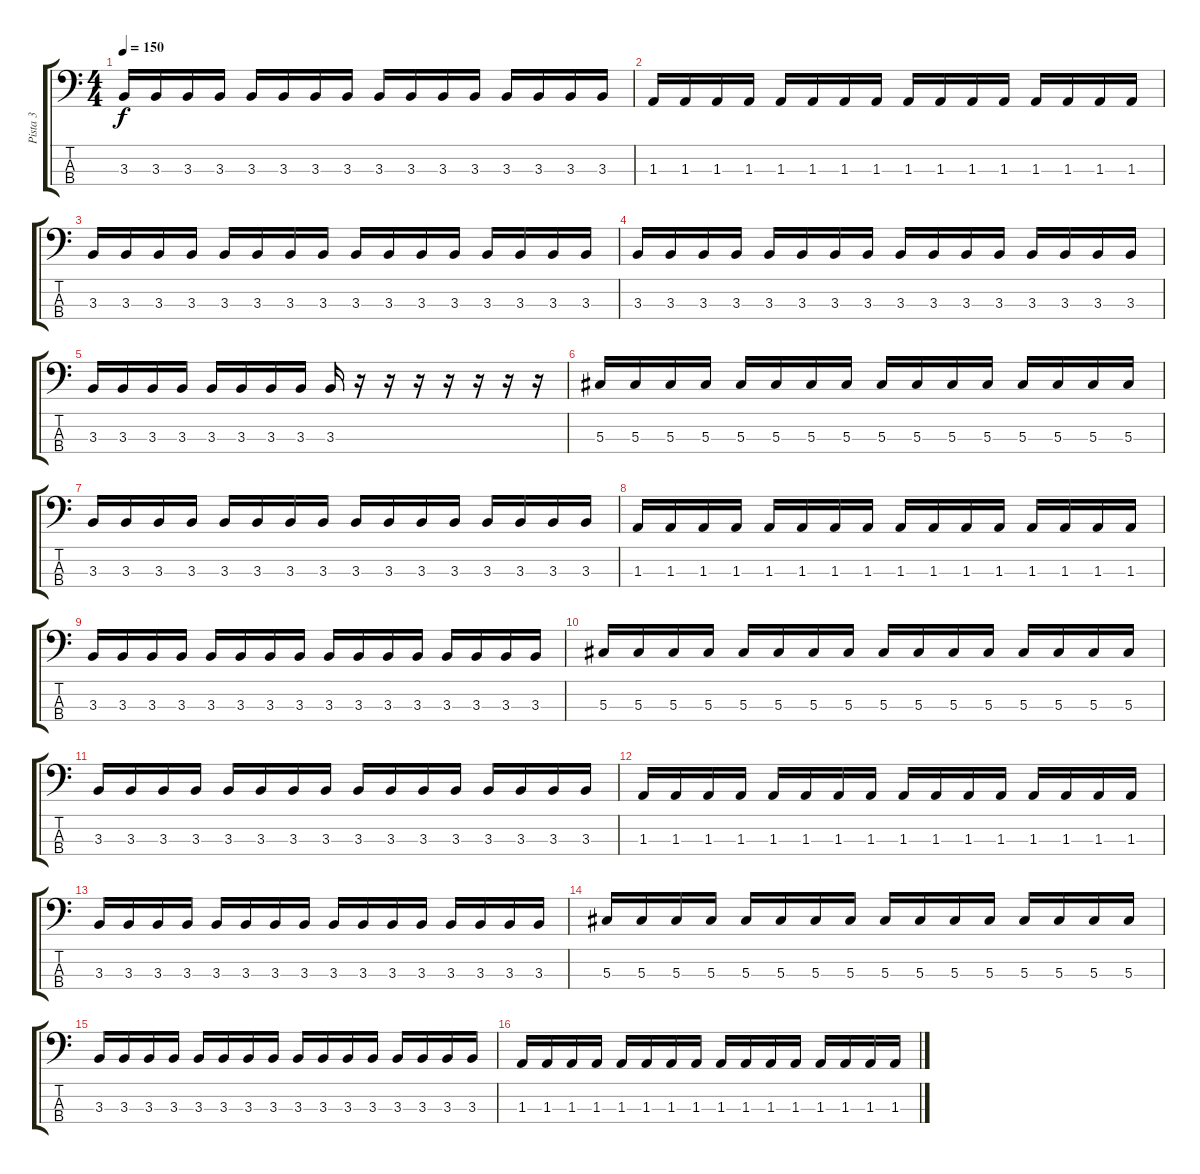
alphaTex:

\track ("Pista 3" "Pista 3") {instrument electricbassfinger}
\staff {score tabs}
\tuning (Gb2 Db2 Ab1 Eb1) {hide}
\ts (4 4)
\tempo 150
\clef f4
\ks c
3.3.16{dy f} 3.3.16 3.3.16 3.3.16 3.3.16 3.3.16 3.3.16 3.3.16 3.3.16 3.3.16 3.3.16 3.3.16 3.3.16 3.3.16 3.3.16 3.3.16 |
1.3.16 1.3.16 1.3.16 1.3.16 1.3.16 1.3.16 1.3.16 1.3.16 1.3.16 1.3.16 1.3.16 1.3.16 1.3.16 1.3.16 1.3.16 1.3.16 |
3.3.16 3.3.16 3.3.16 3.3.16 3.3.16 3.3.16 3.3.16 3.3.16 3.3.16 3.3.16 3.3.16 3.3.16 3.3.16 3.3.16 3.3.16 3.3.16 |
3.3.16 3.3.16 3.3.16 3.3.16 3.3.16 3.3.16 3.3.16 3.3.16 3.3.16 3.3.16 3.3.16 3.3.16 3.3.16 3.3.16 3.3.16 3.3.16 |
3.3.16 3.3.16 3.3.16 3.3.16 3.3.16 3.3.16 3.3.16 3.3.16 3.3.16 r.16 r.16 r.16 r.16 r.16 r.16 r.16 |
5.3.16 5.3.16 5.3.16 5.3.16 5.3.16 5.3.16 5.3.16 5.3.16 5.3.16 5.3.16 5.3.16 5.3.16 5.3.16 5.3.16 5.3.16 5.3.16 |
3.3.16 3.3.16 3.3.16 3.3.16 3.3.16 3.3.16 3.3.16 3.3.16 3.3.16 3.3.16 3.3.16 3.3.16 3.3.16 3.3.16 3.3.16 3.3.16 |
1.3.16 1.3.16 1.3.16 1.3.16 1.3.16 1.3.16 1.3.16 1.3.16 1.3.16 1.3.16 1.3.16 1.3.16 1.3.16 1.3.16 1.3.16 1.3.16 |
3.3.16 3.3.16 3.3.16 3.3.16 3.3.16 3.3.16 3.3.16 3.3.16 3.3.16 3.3.16 3.3.16 3.3.16 3.3.16 3.3.16 3.3.16 3.3.16 |
5.3.16 5.3.16 5.3.16 5.3.16 5.3.16 5.3.16 5.3.16 5.3.16 5.3.16 5.3.16 5.3.16 5.3.16 5.3.16 5.3.16 5.3.16 5.3.16 |
3.3.16 3.3.16 3.3.16 3.3.16 3.3.16 3.3.16 3.3.16 3.3.16 3.3.16 3.3.16 3.3.16 3.3.16 3.3.16 3.3.16 3.3.16 3.3.16 |
1.3.16 1.3.16 1.3.16 1.3.16 1.3.16 1.3.16 1.3.16 1.3.16 1.3.16 1.3.16 1.3.16 1.3.16 1.3.16 1.3.16 1.3.16 1.3.16 |
3.3.16 3.3.16 3.3.16 3.3.16 3.3.16 3.3.16 3.3.16 3.3.16 3.3.16 3.3.16 3.3.16 3.3.16 3.3.16 3.3.16 3.3.16 3.3.16 |
5.3.16 5.3.16 5.3.16 5.3.16 5.3.16 5.3.16 5.3.16 5.3.16 5.3.16 5.3.16 5.3.16 5.3.16 5.3.16 5.3.16 5.3.16 5.3.16 |
3.3.16 3.3.16 3.3.16 3.3.16 3.3.16 3.3.16 3.3.16 3.3.16 3.3.16 3.3.16 3.3.16 3.3.16 3.3.16 3.3.16 3.3.16 3.3.16 |
1.3.16 1.3.16 1.3.16 1.3.16 1.3.16 1.3.16 1.3.16 1.3.16 1.3.16 1.3.16 1.3.16 1.3.16 1.3.16 1.3.16 1.3.16 1.3.16
